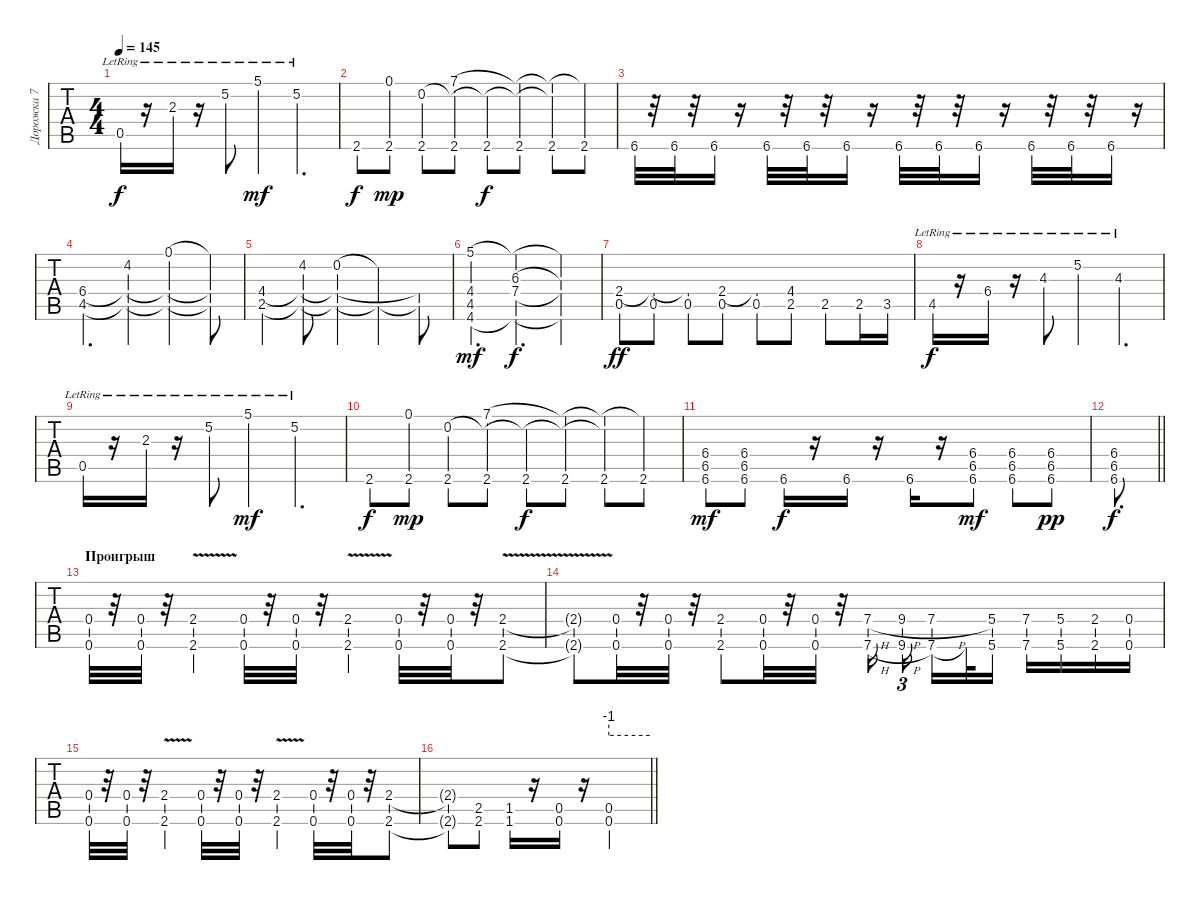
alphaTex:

\track ("Дорожка 7" "Дорожка 7") {instrument overdrivenguitar}
\staff {tabs}
\tuning (D4 A3 F3 C3 G2 C2) {hide}
\ts (4 4)
\tempo 145
\clef g2
\ks c
0.5{lr}.16{dy f} r.16 2.3{lr}.16 r.16 5.2{lr}.8 5.1{lr}.4{dy mf} 5.2{lr}.4{d} |
2.6.8{dy f} (0.1 2.6).8{dy mp} (0.2 2.6).8 (7.1 0.2{t} 2.6).8 (0.2{t} 2.6).8{dy f} (7.1{t} 0.2{t} 2.6).8 (7.1{t} 0.2{t} 2.6).8 (7.1{t} 2.6).8 |
6.6.32 r.32 6.6.32 r.32 6.6.16 r.16 6.6.32 r.32 6.6.32 r.32 6.6.16 r.16 6.6.32 r.32 6.6.32 r.32 6.6.16 r.16 6.6.32 r.32 6.6.32 r.32 6.6.16 r.16 |
(6.4 4.5).4{d} (4.2 6.4{t} 4.5{t}).4 (0.1 6.4{t} 4.5{t}).4 (0.1{t} 6.4{t} 4.5{t}).8 |
(4.4 2.5).4 (4.2 4.4{t} 2.5{t}).8 (0.2 4.4{t} 2.5{t}).4 (0.2{t} 2.5{t}).4 (4.4{t} 2.5{t}).8 |
(5.1 4.4 4.5 4.6).4{d dy mf} (5.1{t} 6.3 7.4 4.6{t}).4{d dy f} (5.1{t} 6.3{t} 7.4{t} 4.6{t}).4 |
(2.4 0.5).8{dy ff} (2.4{t} 0.5).8 (2.4{t} 0.5).8 (2.4 0.5).8 (2.4{t} 0.5).8 (4.4 2.5).8 2.5.8 2.5.16 3.5.16 |
4.5{lr}.16{dy f} r.16 6.4{lr}.16 r.16 4.3{lr}.8 5.2{lr}.4 4.3{lr}.4{d} |
0.5{lr}.16 r.16 2.3{lr}.16 r.16 5.2{lr}.8 5.1{lr}.4{dy mf} 5.2{lr}.4{d} |
2.6.8{dy f} (0.1 2.6).8{dy mp} (0.2 2.6).8 (7.1 0.2{t} 2.6).8 (0.2{t} 2.6).8{dy f} (7.1{t} 0.2{t} 2.6).8 (7.1{t} 0.2{t} 2.6).8 (7.1{t} 2.6).8 |
(6.4 6.5 6.6).8{dy mf} (6.4 6.5 6.6).8 6.6.16{dy f} r.16 6.6.16 r.16 6.6.16 r.16 (6.4 6.5 6.6).8{dy mf} (6.4 6.5 6.6).8 (6.4 6.5 6.6).8{dy pp} |
\barLineRight lightlight
(6.4 6.5 6.6).8{d dy f} |
\section ("" "Проигрыш")
(0.4 0.6).32 r.32 (0.4 0.6).32 r.32 (2.4 2.6{v}).4 (0.4 0.6).32 r.32 (0.4 0.6).32 r.32 (2.4 2.6{v}).4 (0.4 0.6).32 r.32 (0.4 0.6).32 r.32 (2.4 2.6{v}).8 |
(2.4{t} 2.6{t}).8 (0.4 0.6).32 r.32 (0.4 0.6).32 r.32 (2.4 2.6).8 (0.4 0.6).32 r.32 (0.4 0.6).32 r.32 (7.4{h} 7.6{h}).16{beam splitsecondary} (9.4{h} 9.6{h}).16{tu (3 2) beam splitsecondary} (7.4{h} 7.6).16 7.6{t}.32 (5.4 5.6).16 (7.4 7.6).16 (5.4 5.6).16 (2.4 2.6).16 (0.4 0.6).16 |
(0.4 0.6).32 r.32 (0.4 0.6).32 r.32 (2.4 2.6{v}).4 (0.4 0.6).32 r.32 (0.4 0.6).32 r.32 (2.4 2.6{v}).4 (0.4 0.6).32 r.32 (0.4 0.6).32 r.32 (2.4 2.6).8 |
\barLineRight lightlight
(2.4{t} 2.6{t}).8 (2.5 2.6).8 (1.5 1.6).16 r.16 (0.5 0.6).16 r.16 (0.5 0.6).2{tbe (predive default 0 -4 60 -4)}
